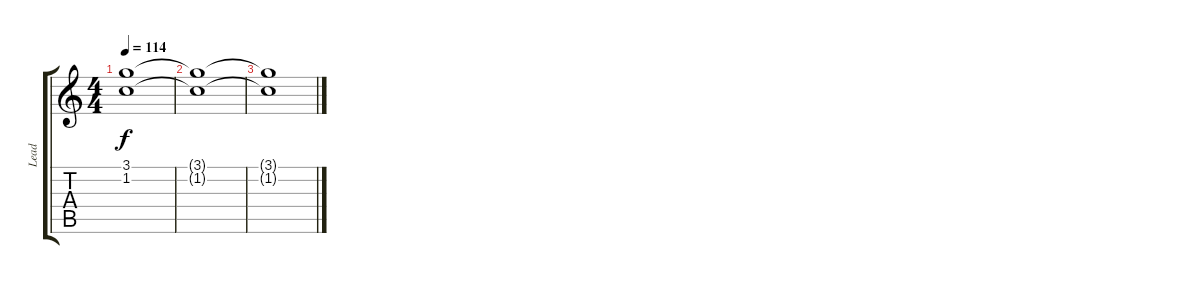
\track ("Lead" "Lead") {instrument overdrivenguitar}
\staff {score tabs}
\tuning (E4 B3 G3 D3 A2 E2) {hide}
\ts (4 4)
\tempo 114
\clef g2
\ks c
(3.1{t} 1.2{t}).1{dy f} |
(3.1{t} 1.2{t}).1 |
(3.1{t} 1.2{t}).1
